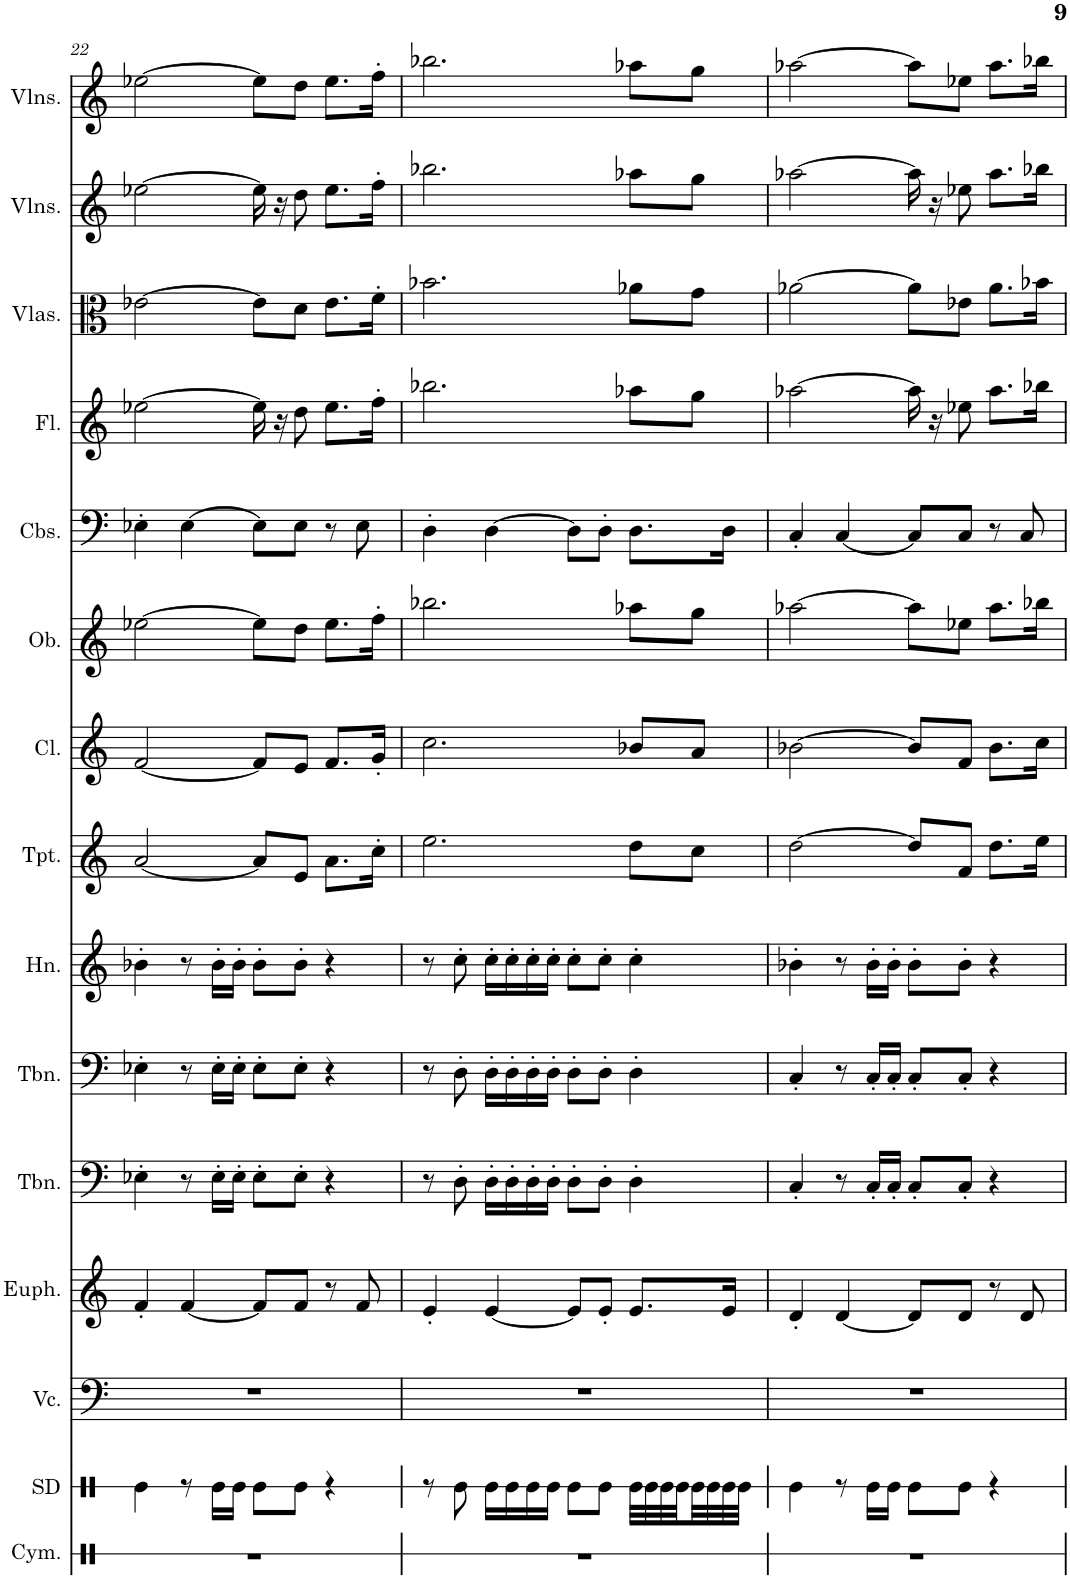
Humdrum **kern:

**kern	**kern	**kern	**kern	**kern	**kern	**kern	**kern	**kern	**kern	**kern	**kern	**kern	**kern	**kern
*part15	*part14	*part13	*part12	*part11	*part10	*part9	*part8	*part7	*part6	*part5	*part4	*part3	*part2	*part1
*staff15	*staff14	*staff13	*staff12	*staff11	*staff10	*staff9	*staff8	*staff7	*staff6	*staff5	*staff4	*staff3	*staff2	*staff1
*I"Cymbals	*I"Snare Drum	*I"Violoncello	*I"Euphonium	*I"Trombone	*I"Trombone	*I"Horn	*I"Trumpet	*I"Clarinet	*I"Oboe	*I"Contrabasses	*I"Flute	*I"Violas (section)	*I"Violins	*I"Violins
*I'Cym.	*I'SD	*I'Vc.	*I'Euph.	*I'Tbn.	*I'Tbn.	*I'Hn.	*I'Tpt.	*I'Cl.	*I'Ob.	*I'Cbs.	*I'Fl.	*I'Vlas.	*I'Vlns.	*I'Vlns.
!!LO:PB:g=z
*clefX	*clefX	*clefF4	*clefG2	*clefF4	*clefF4	*clefG2	*clefG2	*clefG2	*clefG2	*clefF4	*clefG2	*clefC3	*clefG2	*clefG2
*	*	*	*Trd8c14	*	*	*Trd4c7	*Trd1c2	*Trd1c2	*	*Trd7c12	*	*	*	*
*k[]	*k[]	*k[]	*k[]	*k[]	*k[]	*k[]	*k[]	*k[]	*k[]	*k[]	*k[]	*k[]	*k[]	*k[]
*M4/4	*M4/4	*M4/4	*M4/4	*M4/4	*M4/4	*M4/4	*M4/4	*M4/4	*M4/4	*M4/4	*M4/4	*M4/4	*M4/4	*M4/4
=22	=22	=22	=22	=22	=22	=22	=22	=22	=22	=22	=22	=22	=22	=22
1r	4Re\	1r	4f'/	4E-X'\	4E-X'\	4b-X'\	[2a/	[2f/	[2ee-X\	4E-X'\	[2ee-X\	[2e-X\	[2ee-X\	[2ee-X\
.	8r	.	[4f/	8r	8r	8r	.	.	.	[4E-\	.	.	.	.
.	16Re\LL	.	.	16E-'\LL	16E-'\LL	16b-'\LL	.	.	.	.	.	.	.	.
.	16Re\JJ	.	.	16E-'\JJ	16E-'\JJ	16b-'\JJ	.	.	.	.	.	.	.	.
.	8Re\L	.	8f/L]	8E-'\L	8E-'\L	8b-'\L	8a/L]	8f/L]	8ee-\L]	8E-\L]	16ee-\]	8e-\L]	16ee-\]	8ee-\L]
.	.	.	.	.	.	.	.	.	.	.	16r	.	16r	.
.	8Re\J	.	8f/J	8E-'\J	8E-'\J	8b-'\J	8e/J	8e/J	8dd\J	8E-\J	8dd\	8d\J	8dd\	8dd\J
.	4r	.	8r	4r	4r	4r	8.a\L	8.f/L	8.ee-\L	8r	8.ee-\L	8.e-\L	8.ee-\L	8.ee-\L
.	.	.	8f/	.	.	.	.	.	.	8E-\	.	.	.	.
.	.	.	.	.	.	.	16cc'\Jk	16g'/Jk	16ff'\Jk	.	16ff'\Jk	16f'\Jk	16ff'\Jk	16ff'\Jk
=23	=23	=23	=23	=23	=23	=23	=23	=23	=23	=23	=23	=23	=23	=23
1r	8r	1r	4e'/	8r	8r	8r	2.ee\	2.cc\	2.bb-X\	4D'\	2.bb-X\	2.b-X\	2.bb-X\	2.bb-X\
.	8Re\	.	.	8D'\	8D'\	8cc'\	.	.	.	.	.	.	.	.
.	16Re\LL	.	[4e/	16D'\LL	16D'\LL	16cc'\LL	.	.	.	[4D\	.	.	.	.
.	16Re\	.	.	16D'\	16D'\	16cc'\	.	.	.	.	.	.	.	.
.	16Re\	.	.	16D'\	16D'\	16cc'\	.	.	.	.	.	.	.	.
.	16Re\JJ	.	.	16D'\JJ	16D'\JJ	16cc'\JJ	.	.	.	.	.	.	.	.
.	8Re\L	.	8e/L]	8D'\L	8D'\L	8cc'\L	.	.	.	8D\L]	.	.	.	.
.	8Re\J	.	8e'/J	8D'\J	8D'\J	8cc'\J	.	.	.	8D'\J	.	.	.	.
.	32Re\LLL	.	8.e/L	4D'\	4D'\	4cc'\	8dd\L	8b-X/L	8aa-X\L	8.D\L	8aa-X\L	8a-X\L	8aa-X\L	8aa-X\L
.	32Re\	.	.	.	.	.	.	.	.	.	.	.	.	.
.	32Re\	.	.	.	.	.	.	.	.	.	.	.	.	.
.	32Re\	.	.	.	.	.	.	.	.	.	.	.	.	.
.	32Re\	.	.	.	.	.	8cc\J	8a/J	8gg\J	.	8gg\J	8g\J	8gg\J	8gg\J
.	32Re\	.	.	.	.	.	.	.	.	.	.	.	.	.
.	32Re\	.	16e/Jk	.	.	.	.	.	.	16D\Jk	.	.	.	.
.	32Re\JJJ	.	.	.	.	.	.	.	.	.	.	.	.	.
=24	=24	=24	=24	=24	=24	=24	=24	=24	=24	=24	=24	=24	=24	=24
1r	4Re\	1r	4d'/	4C'/	4C'/	4b-X'\	[2dd\	[2b-X\	[2aa-X\	4C'/	[2aa-X\	[2a-X\	[2aa-X\	[2aa-X\
.	8r	.	[4d/	8r	8r	8r	.	.	.	[4C/	.	.	.	.
.	16Re\LL	.	.	16C'/LL	16C'/LL	16b-'\LL	.	.	.	.	.	.	.	.
.	16Re\JJ	.	.	16C'/JJ	16C'/JJ	16b-'\JJ	.	.	.	.	.	.	.	.
.	8Re\L	.	8d/L]	8C'/L	8C'/L	8b-'\L	8dd/L]	8b-/L]	8aa-\L]	8C/L]	16aa-\]	8a-\L]	16aa-\]	8aa-\L]
.	.	.	.	.	.	.	.	.	.	.	16r	.	16r	.
.	8Re\J	.	8d/J	8C'/J	8C'/J	8b-'\J	8f/J	8f/J	8ee-X\J	8C/J	8ee-X\	8e-X\J	8ee-X\	8ee-X\J
.	4r	.	8r	4r	4r	4r	8.dd\L	8.b-\L	8.aa-\L	8r	8.aa-\L	8.a-\L	8.aa-\L	8.aa-\L
.	.	.	8d/	.	.	.	.	.	.	8C/	.	.	.	.
.	.	.	.	.	.	.	16ee\Jk	16cc\Jk	16bb-X\Jk	.	16bb-X\Jk	16b-X\Jk	16bb-X\Jk	16bb-X\Jk
=	=	=	=	=	=	=	=	=	=	=	=	=	=	=
*-	*-	*-	*-	*-	*-	*-	*-	*-	*-	*-	*-	*-	*-	*-
